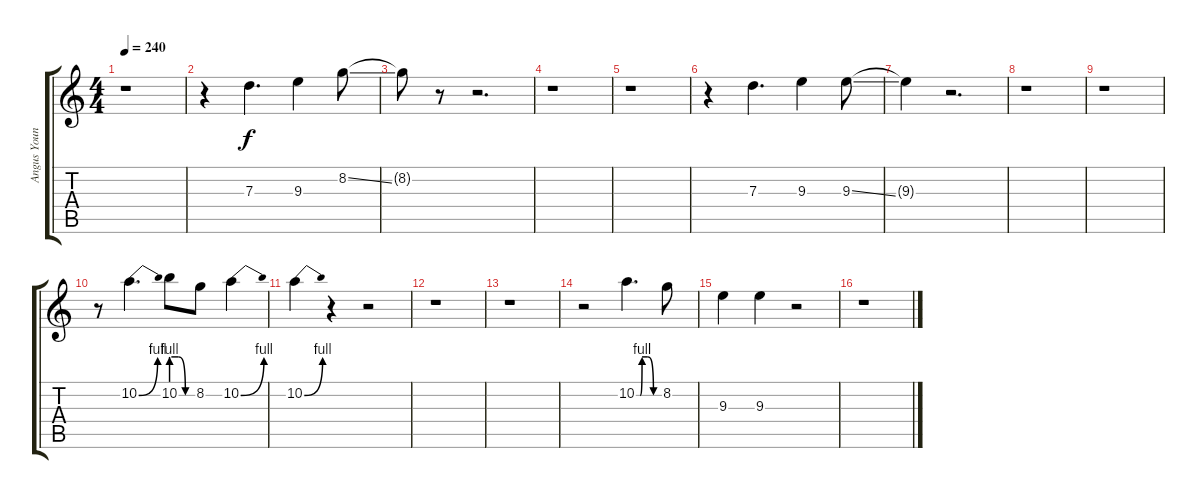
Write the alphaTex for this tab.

\track ("Angus Young" "Angus Youn") {instrument overdrivenguitar}
\staff {score tabs}
\tuning (E4 B3 G3 D3 A2 E2) {hide}
\ts (4 4)
\tempo 240
\clef g2
\ks c
r.1{dy f} |
r.4 7.3.4{d} 9.3.4 8.2{ss}.8 |
8.2{t}.8 r.8 r.2{d} |
r.1 |
r.1 |
r.4 7.3.4{d} 9.3.4 9.3{ss}.8 |
9.3{t}.4 r.2{d} |
r.1 |
r.1 |
r.8 10.2{be (bend 0 0 60 4)}.4{d} 10.2{be (custom 0 4 20 4 40 0 60 0)}.8 8.2.8 10.2{be (bend 0 0 60 4)}.4 |
10.2{be (bend 0 0 60 4)}.4 r.4 r.2 |
r.1 |
r.1 |
r.2 10.2{be (custom 0 0 10 0 15 4 30 4 45 0 60 0)}.4{d} 8.2.8 |
9.3.4 9.3.4 r.2 |
r.1
